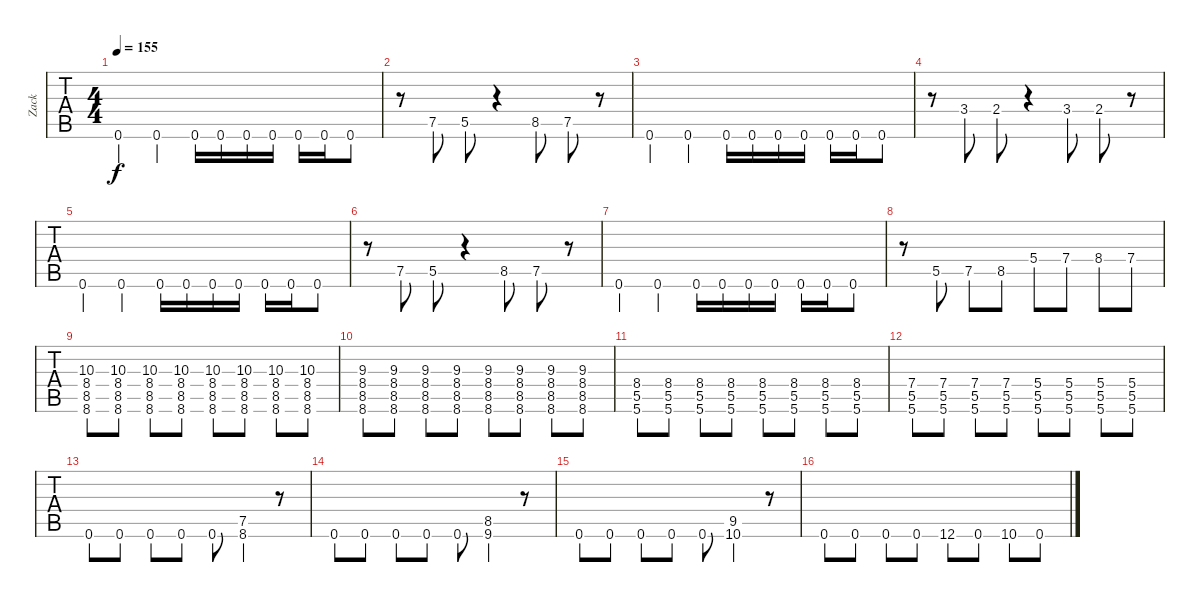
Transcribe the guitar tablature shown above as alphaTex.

\track ("Zack" "Zack") {instrument distortionguitar}
\staff {tabs}
\tuning (D4 A3 F3 C3 G2 C2) {hide}
\ts (4 4)
\tempo 155
\clef g2
\ks c
0.6.4{dy f} 0.6.4 0.6.16 0.6.16 0.6.16 0.6.16 0.6.16 0.6.16 0.6.8 |
r.8 7.5.8 5.5.8 r.4 8.5.8 7.5.8 r.8 |
0.6.4 0.6.4 0.6.16 0.6.16 0.6.16 0.6.16 0.6.16 0.6.16 0.6.8 |
r.8 3.4.8 2.4.8 r.4 3.4.8 2.4.8 r.8 |
0.6.4 0.6.4 0.6.16 0.6.16 0.6.16 0.6.16 0.6.16 0.6.16 0.6.8 |
r.8 7.5.8 5.5.8 r.4 8.5.8 7.5.8 r.8 |
0.6.4 0.6.4 0.6.16 0.6.16 0.6.16 0.6.16 0.6.16 0.6.16 0.6.8 |
r.8 5.5.8 7.5.8 8.5.8 5.4.8 7.4.8 8.4.8 7.4.8 |
(10.3 8.4 8.5 8.6).8 (10.3 8.4 8.5 8.6).8 (10.3 8.4 8.5 8.6).8 (10.3 8.4 8.5 8.6).8 (10.3 8.4 8.5 8.6).8 (10.3 8.4 8.5 8.6).8 (10.3 8.4 8.5 8.6).8 (10.3 8.4 8.5 8.6).8 |
(9.3 8.4 8.5 8.6).8 (9.3 8.4 8.5 8.6).8 (9.3 8.4 8.5 8.6).8 (9.3 8.4 8.5 8.6).8 (9.3 8.4 8.5 8.6).8 (9.3 8.4 8.5 8.6).8 (9.3 8.4 8.5 8.6).8 (9.3 8.4 8.5 8.6).8 |
(8.4 5.5 5.6).8 (8.4 5.5 5.6).8 (8.4 5.5 5.6).8 (8.4 5.5 5.6).8 (8.4 5.5 5.6).8 (8.4 5.5 5.6).8 (8.4 5.5 5.6).8 (8.4 5.5 5.6).8 |
(7.4 5.5 5.6).8 (7.4 5.5 5.6).8 (7.4 5.5 5.6).8 (7.4 5.5 5.6).8 (5.4 5.5 5.6).8 (5.4 5.5 5.6).8 (5.4 5.5 5.6).8 (5.4 5.5 5.6).8 |
0.6.8 0.6.8 0.6.8 0.6.8 0.6.8 (7.5 8.6).4 r.8 |
0.6.8 0.6.8 0.6.8 0.6.8 0.6.8 (8.5 9.6).4 r.8 |
0.6.8 0.6.8 0.6.8 0.6.8 0.6.8 (9.5 10.6).4 r.8 |
0.6.8 0.6.8 0.6.8 0.6.8 12.6.8 0.6.8 10.6.8 0.6.8
